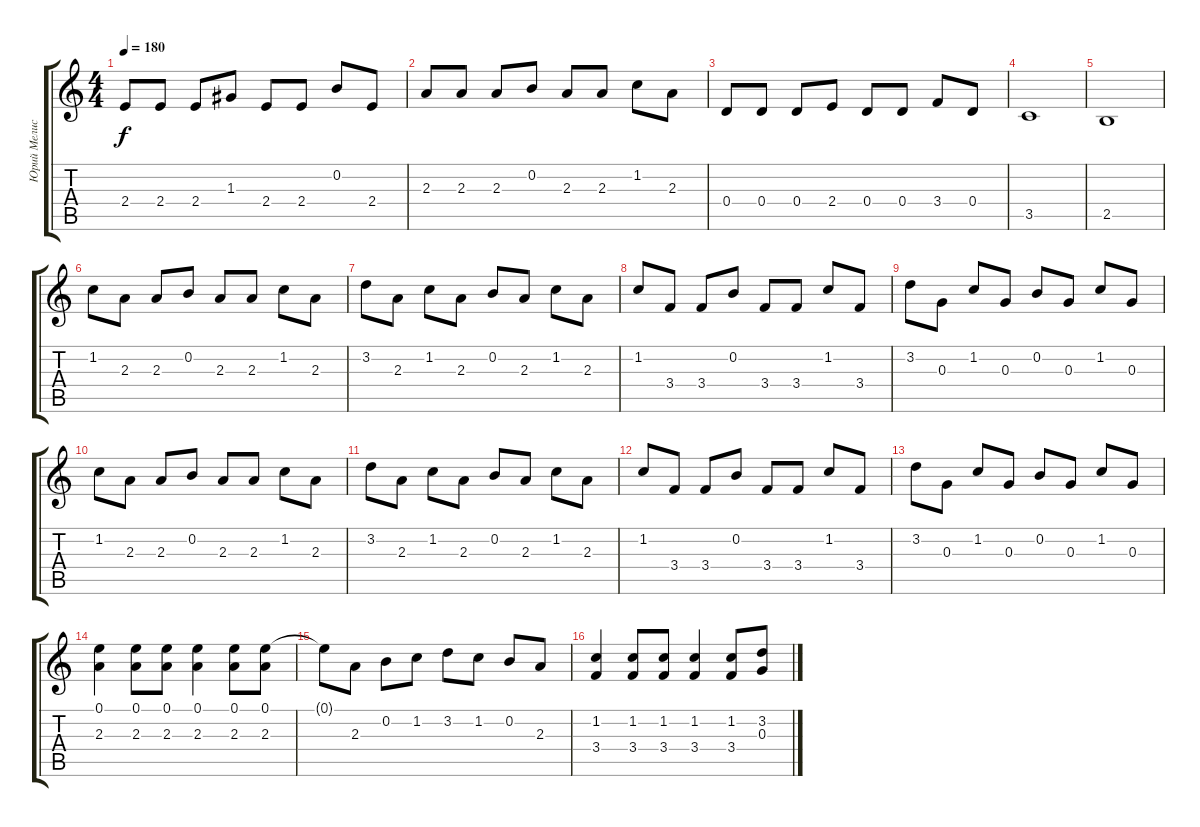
\track ("Юрий Мелисов" "Юрий Мелис") {instrument distortionguitar}
\staff {score tabs}
\tuning (E4 B3 G3 D3 A2 E2) {hide}
\ts (4 4)
\tempo 180
\clef g2
\ks c
2.4.8{dy f} 2.4.8 2.4.8 1.3.8 2.4.8 2.4.8 0.2.8 2.4.8 |
2.3.8 2.3.8 2.3.8 0.2.8 2.3.8 2.3.8 1.2.8 2.3.8 |
0.4.8 0.4.8 0.4.8 2.4.8 0.4.8 0.4.8 3.4.8 0.4.8 |
3.5.1 |
2.5.1 |
1.2.8{balance 4} 2.3.8 2.3.8 0.2.8 2.3.8 2.3.8 1.2.8 2.3.8 |
3.2.8 2.3.8 1.2.8 2.3.8 0.2.8 2.3.8 1.2.8 2.3.8 |
1.2.8 3.4.8 3.4.8 0.2.8 3.4.8 3.4.8 1.2.8 3.4.8 |
3.2.8 0.3.8 1.2.8 0.3.8 0.2.8 0.3.8 1.2.8 0.3.8 |
1.2.8 2.3.8 2.3.8 0.2.8 2.3.8 2.3.8 1.2.8 2.3.8 |
3.2.8 2.3.8 1.2.8 2.3.8 0.2.8 2.3.8 1.2.8 2.3.8 |
1.2.8 3.4.8 3.4.8 0.2.8 3.4.8 3.4.8 1.2.8 3.4.8 |
3.2.8 0.3.8 1.2.8 0.3.8 0.2.8 0.3.8 1.2.8 0.3.8 |
(0.1 2.3).4{volume 11 balance 12} (0.1 2.3).8 (0.1 2.3).8 (0.1 2.3).4 (0.1 2.3).8 (0.1 2.3).8 |
0.1{t}.8 2.3.8 0.2.8 1.2.8 3.2.8 1.2.8 0.2.8 2.3.8 |
(1.2 3.4).4 (1.2 3.4).8 (1.2 3.4).8 (1.2 3.4).4 (1.2 3.4).8 (3.2 0.3).8
